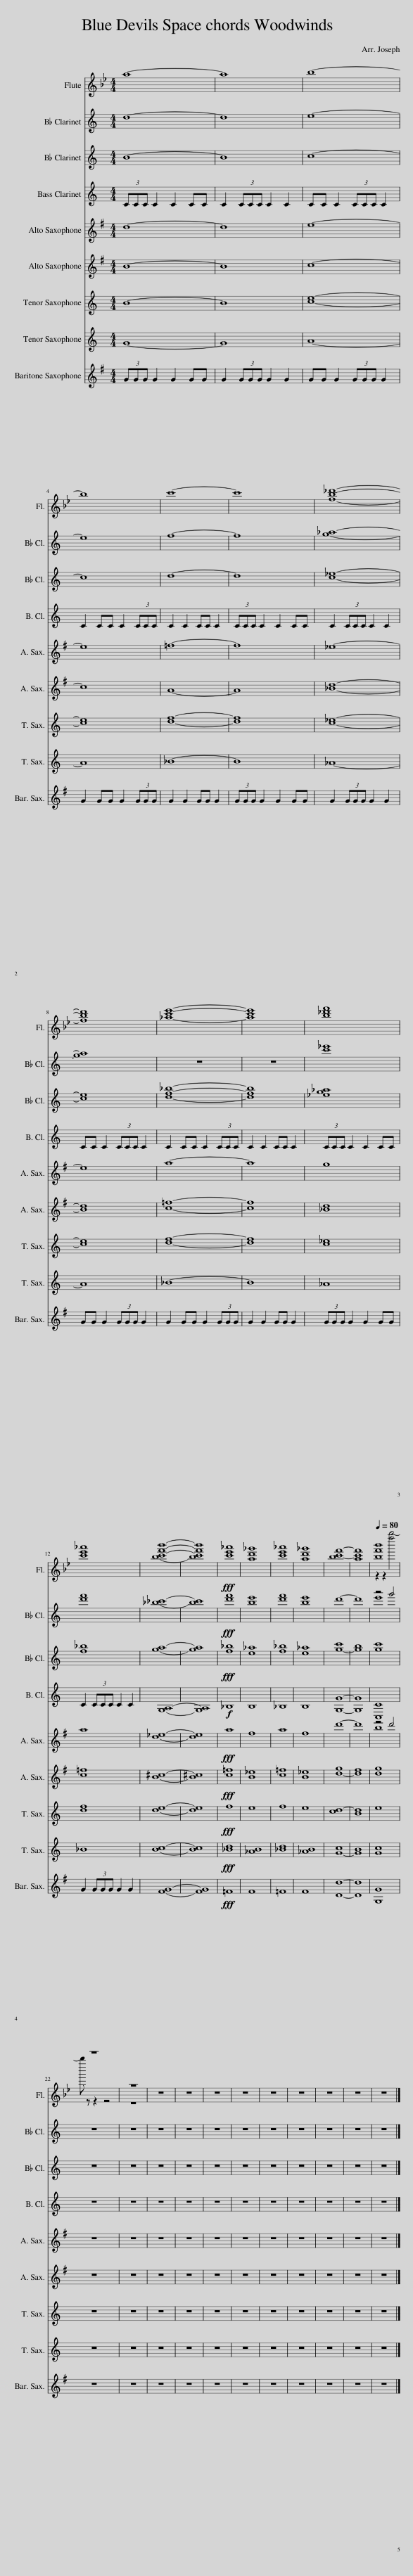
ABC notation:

X:1
%%score ( 1 2 ) ( 3 4 ) 5 6 ( 7 8 ) 9 10 11 12
L:1/8
M:4/4
I:linebreak $
K:Bb
V:1 treble
V:2 treble
V:3 treble transpose=-2
V:4 treble transpose="-2 "
V:5 treble transpose=-2
V:6 treble transpose=-14
V:7 treble transpose=-9
V:8 treble transpose="-9 "
V:9 treble transpose=-9
V:10 treble transpose=-14
V:11 treble transpose=-14
V:12 treble transpose=-21
V:1
 a8- | a8 | b8- |$ b8 | c'8- | %5
 c'8 | [fb_d']8- |$ [fbd']8 | [_ac'e']8- | [ac'e']8 | %10
 [b_d'f']8 |$ [c'e'_a']8 | [bc'f'b']8- | [bc'f'b']8 |!fff! [c'e'_a']8 | %15
 [ad'_g']8 | [c'e'_a']8 | [ad'_g']8 | [bc'-f'-]8 | [ac'f']8 | %20
[Q:1/4=80] [bf'b']8 |$ z8 | z8 | z8 | z8 | %25
 z8 | z8 | z8 | z8 | z8 | %30
 z8 | z8 |] %32
V:2
 x8 | x8 | x8 |$ x8 | x8 | %5
 x8 | x8 |$ x8 | x8 | x8 | %10
 x8 |$ x8 | x8 | x8 | x8 | %15
 x8 | x8 | x8 | x8 | x8 | %20
 z2 z2 [f''b''-]4 |$ b'' z z2 z4 | z8 | x8 | x8 | %25
 x8 | x8 | x8 | x8 | x8 | %30
 x8 | x8 |] %32
V:3
[K:C] d8- | d8 | e8- |$ e8 | f8- | %5
 f8 | [g_a]8- |$ [ga]8 | z8 | z8 | %10
 [c'_e']8 |$ [d'f']8 | [_b_c']8- | [bc']8 |!fff! [d'f']8 | %15
 [be']8 | [d'f']8 | [be']8 | d'8- | d'8 | %20
 z4 g'4 |$ z8 | z8 | z8 | z8 | %25
 z8 | z8 | z8 | z8 | z8 | %30
 z8 | z8 |] %32
V:4
[K:C] x8 | x8 | x8 |$ x8 | x8 | %5
 x8 | x8 |$ x8 | x8 | x8 | %10
 x8 |$ x8 | x8 | x8 | x8 | %15
 x8 | x8 | x8 | x8 | x8 | %20
 e'8 |$ x8 | x8 | x8 | x8 | %25
 x8 | x8 | x8 | x8 | x8 | %30
 x8 | x8 |] %32
V:5
[K:C] B8- | B8 | c8- |$ c8 | d8- | %5
 d8 | [c_e]8- |$ [ce]8 | [df_b]8- | [dfb]8 | %10
 [_eg_a]8 |$ [f_b]8 | [ga]8- | [ga]8 |!fff! [f_b]8 | %15
 [e_a]8 | [f_b]8 | [e_a]8 | [g-c']8 | [gb]8 | %20
 [gc']8 |$ z8 | z8 | z8 | z8 | %25
 z8 | z8 | z8 | z8 | z8 | %30
 z8 | z8 |] %32
V:6
[K:C] (3CCC C2 C2 CC | C2 (3CCC C2 C2 | CC C2 (3CCC C2 |$ C2 CC C2 (3CCC | C2 C2 CC C2 | %5
 (3CCC C2 C2 CC | C2 (3CCC C2 C2 |$ CC C2 (3CCC C2 | C2 CC C2 (3CCC | C2 C2 CC C2 | %10
 (3CCC C2 C2 CC |$ C2 (3CCC C2 C2 | [G,A,]8- | [G,A,]8 |!f! _B,8 | %15
 B,8 | _B,8 | B,8 | [G,G]8- | [G,G]8 | %20
 [C,C]8 |$ z8 | z8 | z8 | z8 | %25
 z8 | z8 | z8 | z8 | z8 | %30
 z8 | z8 |] %32
V:7
[K:G] d8- | d8 | e8- |$ e8 | =f8- | %5
 f8 | _e8- |$ e8 | a8- | a8 | %10
 g8 |$ a8 | [d_e]8- | [de]8 |!fff! a8 | %15
 f8 | a8 | f8 | d'8- | d'8 | %20
 z4 d'4 |$ z8 | z8 | z8 | z8 | %25
 z8 | z8 | z8 | z8 | z8 | %30
 z8 | z8 |] %32
V:8
[K:G] x8 | x8 | x8 |$ x8 | x8 | %5
 x8 | x8 |$ x8 | x8 | x8 | %10
 x8 |$ x8 | x8 | x8 | x8 | %15
 x8 | x8 | x8 | x8 | x8 | %20
 b8 |$ x8 | x8 | x8 | x8 | %25
 x8 | x8 | x8 | x8 | x8 | %30
 x8 | x8 |] %32
V:9
[K:G] B8- | B8 | c8- |$ c8 | A8- | %5
 A8 | [_Bd]8- |$ [Bd]8 | [c=f]8- | [cf]8 | %10
 [_Bd]8 |$ [c=f]8 | [B^c]8- | [B^c]8 |!fff! [c=f]8 | %15
 [B_e]8 | [c=f]8 | [B_e]8 | [d-g]8 | [df]8 | %20
 [dg]8 |$ z8 | z8 | z8 | z8 | %25
 z8 | z8 | z8 | z8 | z8 | %30
 z8 | z8 |] %32
V:10
[K:C] B8- | B8 | [ce]8- |$ [ce]8 | [df]8- | %5
 [df]8 | [c_e]8- |$ [ce]8 | [df]8- | [df]8 | %10
 [c_e]8 |$ [df]8 | [de]8- | [de]8 |!fff! f8 | %15
 e8 | f8 | e8 | [cd-]8 | [Bd]8 | %20
 e8 |$ z8 | z8 | z8 | z8 | %25
 z8 | z8 | z8 | z8 | z8 | %30
 z8 | z8 |] %32
V:11
[K:C] G8- | G8 | A8- |$ A8 | _B8- | %5
 B8 | _A8- |$ A8 | _B8- | B8 | %10
 _A8 |$ _B8 | [Bc]8- | [Bc]8 |!fff! [_Bd]8 | %15
 [_AB]8 | [_Bd]8 | [_AB]8 | [G-c]8 | [GB]8 | %20
 [Gc]8 |$ z8 | z8 | z8 | z8 | %25
 z8 | z8 | z8 | z8 | z8 | %30
 z8 | z8 |] %32
V:12
[K:G] (3GGG G2 G2 GG | G2 (3GGG G2 G2 | GG G2 (3GGG G2 |$ G2 GG G2 (3GGG | G2 G2 GG G2 | %5
 (3GGG G2 G2 GG | G2 (3GGG G2 G2 |$ GG G2 (3GGG G2 | G2 GG G2 (3GGG | G2 G2 GG G2 | %10
 (3GGG G2 G2 GG |$ G2 (3GGG G2 G2 | [FG]8- | [FG]8 |!fff! =F8 | %15
 F8 | =F8 | F8 | [Dd]8- | [Dd]8 | %20
 [G,G]8 |$ z8 | z8 | z8 | z8 | %25
 z8 | z8 | z8 | z8 | z8 | %30
 z8 | z8 |] %32
